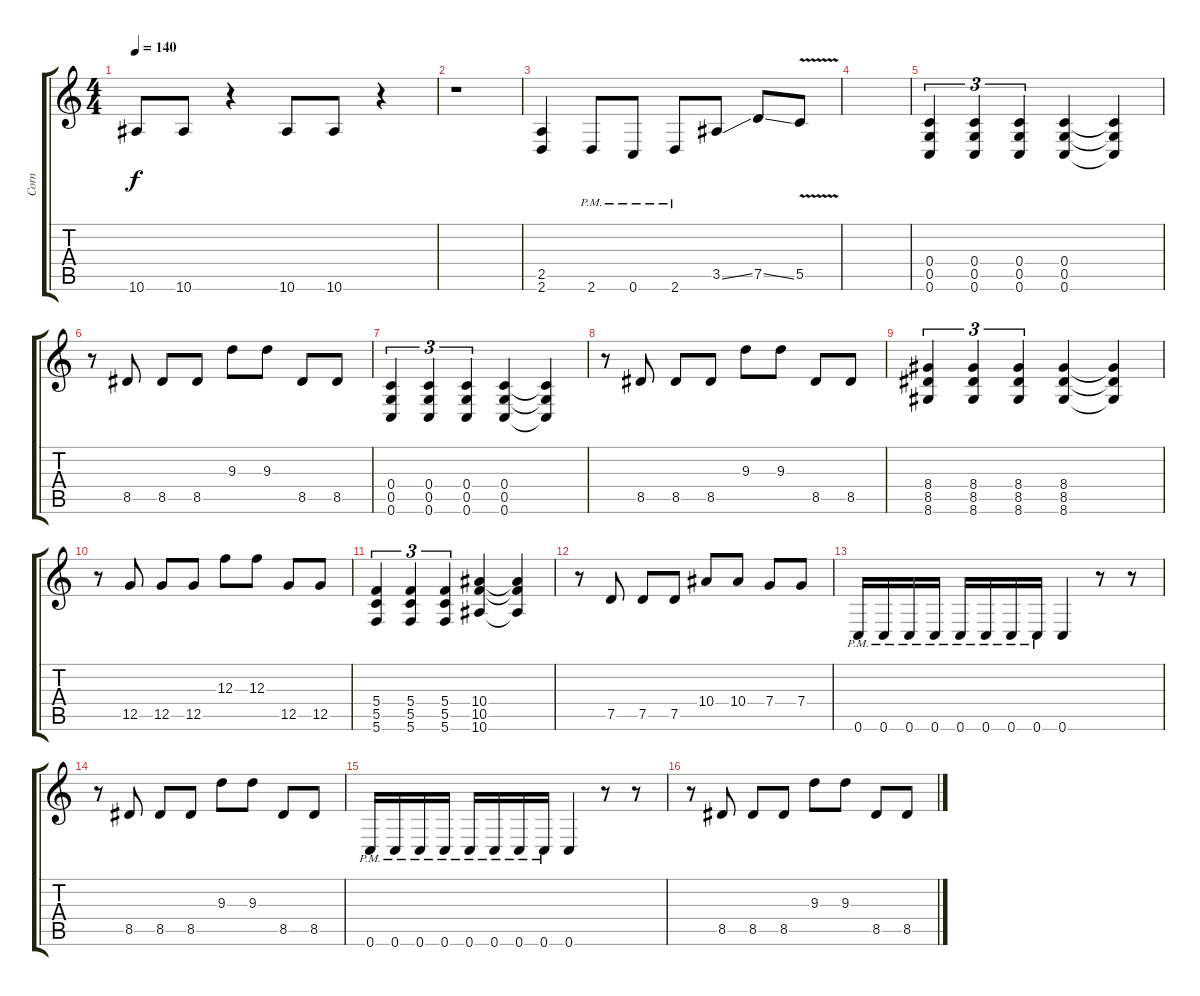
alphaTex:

\track ("Corn" "Corn") {instrument distortionguitar}
\staff {score tabs}
\tuning (D4 A3 F3 C3 G2 C2) {hide}
\ts (4 4)
\tempo 140
\clef g2
\ks c
10.6.8{dy f} 10.6.8 r.4 10.6.8 10.6.8 r.4 |
r.1 |
(2.5 2.6).4 2.6{pm}.8 0.6{pm}.8 2.6{pm}.8 3.5{ss}.8 7.5{ss}.8 5.5{v}.8 |
|
(0.4 0.5 0.6).4{tu (3 2)} (0.4 0.5 0.6).4{tu (3 2)} (0.4 0.5 0.6).4{tu (3 2)} (0.4 0.5 0.6).4 (0.4{t} 0.5{t} 0.6{t}).4 |
r.8 8.5.8 8.5.8 8.5.8 9.3.8 9.3.8 8.5.8 8.5.8 |
(0.4 0.5 0.6).4{tu (3 2)} (0.4 0.5 0.6).4{tu (3 2)} (0.4 0.5 0.6).4{tu (3 2)} (0.4 0.5 0.6).4 (0.4{t} 0.5{t} 0.6{t}).4 |
r.8 8.5.8 8.5.8 8.5.8 9.3.8 9.3.8 8.5.8 8.5.8 |
(8.4 8.5 8.6).4{tu (3 2)} (8.4 8.5 8.6).4{tu (3 2)} (8.4 8.5 8.6).4{tu (3 2)} (8.4 8.5 8.6).4 (8.4{t} 8.5{t} 8.6{t}).4 |
r.8 12.5.8 12.5.8 12.5.8 12.3.8 12.3.8 12.5.8 12.5.8 |
(5.4 5.5 5.6).4{tu (3 2)} (5.4 5.5 5.6).4{tu (3 2)} (5.4 5.5 5.6).4{tu (3 2)} (10.4 10.5 10.6).4 (10.4{t} 10.5{t} 10.6{t}).4 |
r.8 7.5.8 7.5.8 7.5.8 10.4.8 10.4.8 7.4.8 7.4.8 |
0.6{pm}.16 0.6{pm}.16 0.6{pm}.16 0.6{pm}.16 0.6{pm}.16 0.6{pm}.16 0.6{pm}.16 0.6{pm}.16 0.6.4 r.8 r.8 |
r.8 8.5.8 8.5.8 8.5.8 9.3.8 9.3.8 8.5.8 8.5.8 |
0.6{pm}.16 0.6{pm}.16 0.6{pm}.16 0.6{pm}.16 0.6{pm}.16 0.6{pm}.16 0.6{pm}.16 0.6{pm}.16 0.6.4 r.8 r.8 |
r.8 8.5.8 8.5.8 8.5.8 9.3.8 9.3.8 8.5.8 8.5.8
